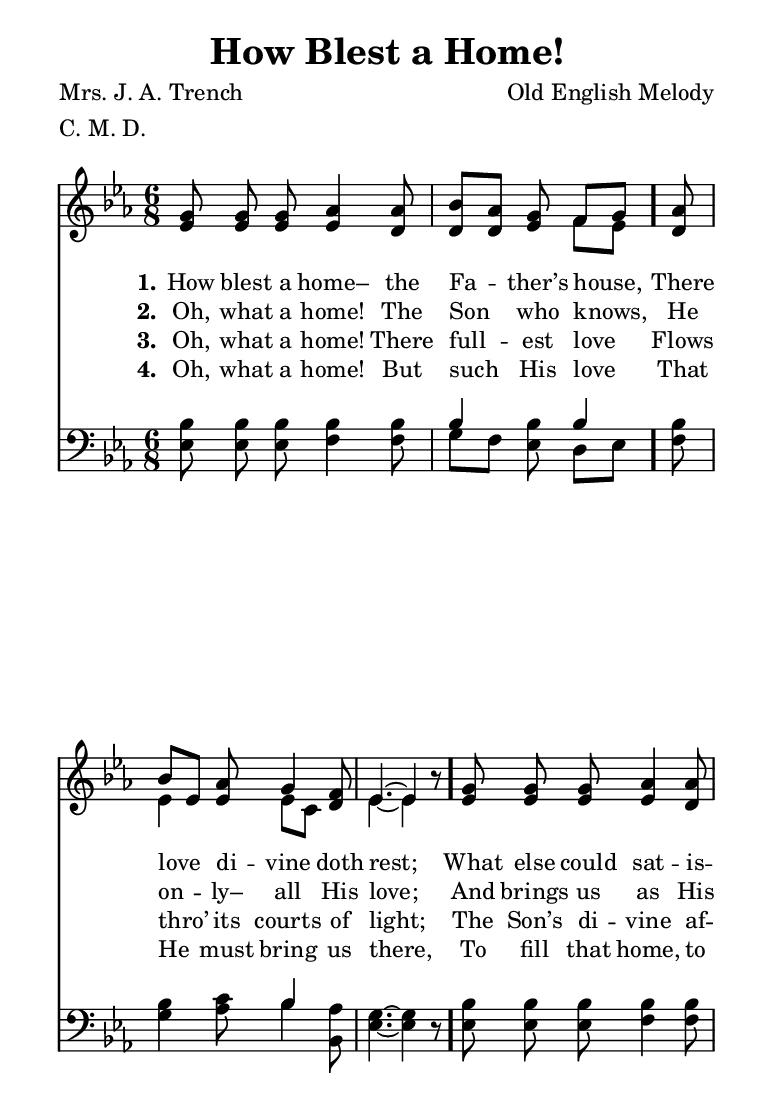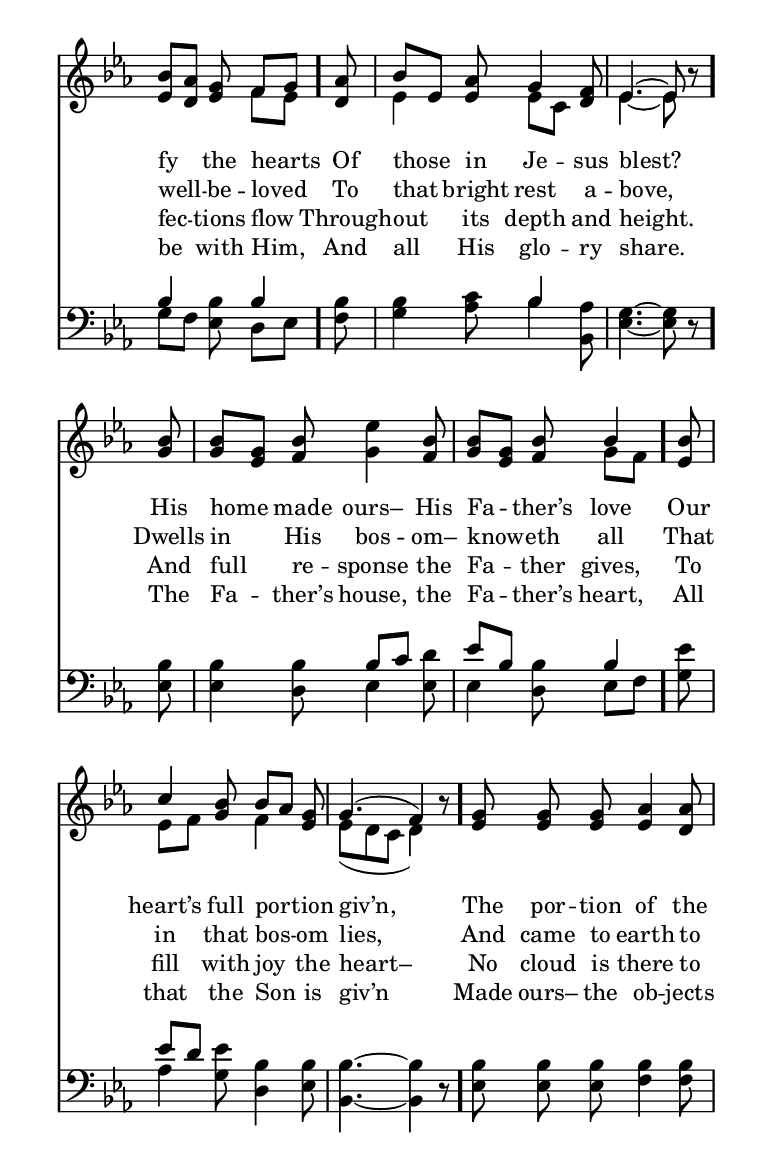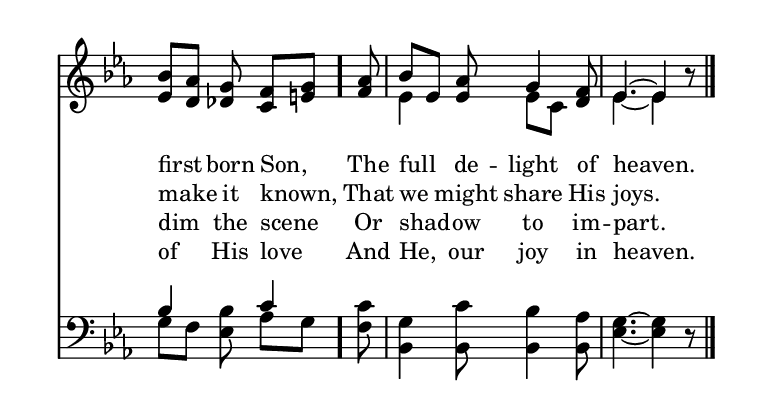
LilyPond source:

\include "common/global.ily"
\paper {
  \include "common/paper.ily"
}

\header{
  hymnnumber = "202"
  title = "How Blest a Home!"
  tunename = "Prospect"
  meter = "C. M. D."
  poet = "Mrs. J. A. Trench"
  composer = "Old English Melody"
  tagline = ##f
}

global = {
  \include "common/overrides.ily"
  \override Staff.TimeSignature.style = #'numbered
  \time 6/8
  \override Score.MetronomeMark.transparent = ##t % hide all fermata changes too
  \tempo 8=120
  \key ees \major
  \autoBeamOff
}

notesSoprano = {
\global
\relative c'' {

  g8 g g aes4 aes8 | bes8[ aes] g f[ g]
  aes8 | bes[ ees,] aes g4 f8 | ees4. ~ ees4 r8 \eogbreak
  g8 g g aes4 aes8 | bes8[ aes] g f[ g]
  aes8 | bes[ ees,] aes g4 f8 | ees4. ~ ees8 r8 \eogbreak
  bes'8 | bes[ g] bes ees4 bes8 | bes8[ g] bes bes4
  bes8 | c4 bes8 bes[ aes] g | g4.( f4) r8 \eogbreak
  g8 g g aes4 aes8 | bes8[ aes] g f[ g]
  aes8 | bes[ ees,] aes g4 f8 | ees4. ~ ees4 r8

  \bar "|."

}
}

notesAlto = {
\global
\relative e' {

  ees8 ees ees ees4 d8 | d8[ d] ees f[ ees]
  d8 | ees4 ees8 ees8[ c] d | ees4. ~ ees4 r8
  ees8 ees ees ees4 d8 | ees8[ d] ees f[ ees]
  d8 | ees4 ees8 ees8[ c] d | ees4. ~ ees8 r8
  g8 | g[ ees] f g4 f8 | g8[ ees] f g[ f]
  ees8 | ees[ f] g f4 ees8 | ees8([ d c] d4) r8
  ees8 ees ees ees4 d8 | ees8[ d] des c[ e]
  f8 | ees4 ees8 ees8[ c] d | ees4. ~ ees4 r8

}
}

notesTenor = {
\global
\relative a {

  bes8 bes bes bes4 bes8 | bes4 bes8 bes4
  bes8 | bes4 c8 bes4 aes8 | g4. ~ g4 r8
  bes8 bes bes bes4 bes8 | bes4 bes8 bes4
  bes8 | bes4 c8 bes4 aes8 | g4. ~ g8 r8
  bes8 | bes4 bes8 bes[ c] d | ees[ bes] bes bes4
  ees8 | ees[ d] ees bes4 bes8 | bes4. ~ bes4 r8
  bes8 bes bes bes4 bes8 | bes4 bes8 c4
  c8 | g4 c8 bes4 aes8 | g4. ~ g4 r8

}
}

notesBass = {
\global
\relative f {

  ees8 ees ees f4 f8 | g[ f] ees d[ ees]
  f8 | g4 aes8 bes4 bes,8 | ees4. ~ ees4 r8
  ees8 ees ees f4 f8 | g[ f] ees d[ ees]
  f8 | g4 aes8 bes4 bes,8 | ees4. ~ ees8 r8
  ees8 | ees4 d8 ees4 ees8 | ees4 d8 ees[ f]
  g8 | aes4 g8 d4 ees8 | bes4. ~ bes4 r8
  ees8 ees ees f4 f8 | g[ f] ees aes[ g]
  f8 | bes,4 bes8 bes4 bes8 | ees4. ~ ees4 r8

}
}

wordsA = \lyricmode {
\set stanza = "1."

How blest a home– the Fa -- ther’s house, \bar "."
There love di -- vine doth rest; \bar "."
What else could sat -- is -- fy the hearts \bar "."
Of those in Je -- sus blest? \bar "."
His home made ours– His Fa -- ther’s love \bar "."
Our heart’s full por -- tion giv’n, \bar "."
The por -- tion of the first -- born Son, \bar "."
The full de -- light of heaven. \bar "."

}

wordsB = \lyricmode {
\set stanza = "2."

Oh, what a home! The Son who knows,
He on -- ly– all His love;
And brings us as His well -- be -- loved
To that bright rest a -- bove,
Dwells in His bos -- om– know -- eth all
That in that bos -- om lies,
And came to earth to make it known,
That we might share His joys.

}

wordsC = \lyricmode {
\set stanza = "3."

Oh, what a home! There full -- est love
Flows thro’ its courts of light;
The Son’s di -- vine af -- fec -- tions flow
Through -- out its depth and height.
And full re -- sponse the Fa -- ther gives,
To fill with joy the heart–
No cloud is there to dim the scene
Or shad -- ow to im -- part.

}

wordsD = \lyricmode {
\set stanza = "4."

Oh, what a home! But such His love
That He must bring us there,
To fill that home, to be with Him,
And all His glo -- ry share.
The Fa -- ther’s house, the Fa -- ther’s heart,
All that the Son is giv’n
Made ours– the ob -- jects of His love
And He, our joy in heaven.

}

\score {
  \context ChoirStaff <<
    \context Staff = upper <<
      \set Staff.autoBeaming = ##f
      \set ChoirStaff.systemStartDelimiter = #'SystemStartBar
      \set ChoirStaff.printPartCombineTexts = ##f
      \partcombine #'(2 . 9) \notesSoprano \notesAlto
      \context NullVoice = sopranos { \voiceOne << \notesSoprano >> }
      \context Lyrics = one   \lyricsto sopranos \wordsA
      \context Lyrics = two   \lyricsto sopranos \wordsB
      \context Lyrics = three \lyricsto sopranos \wordsC
      \context Lyrics = four  \lyricsto sopranos \wordsD
    >>
    \context Staff = men <<
      \set Staff.autoBeaming = ##f
      \clef bass
      \set ChoirStaff.printPartCombineTexts = ##f
      \partcombine #'(2 . 9) \notesTenor \notesBass
    >>
  >>
  \layout {
    \include "common/layout.ily"
  }
  \midi{
    \include "common/midi.ily"
  }
}

\version "2.19.49"  % necessary for upgrading to future LilyPond versions.

% vi:set et ts=2 sw=2 ai nocindent syntax=lilypond:
